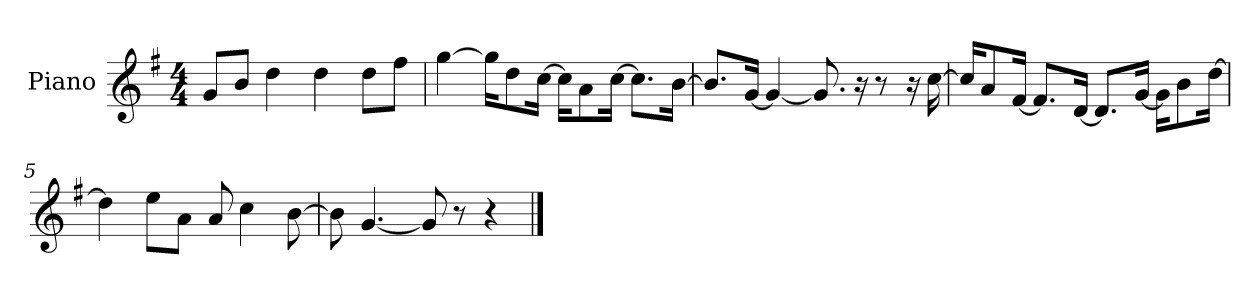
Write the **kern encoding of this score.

**kern
*part1
*staff1
*I"Piano
*I'P-no
*clefG2
*k[f#]
*M4/4
*MM90
=1
8g/L
8b/J
4dd\
4dd\
8dd\L
8ff#\J
=2
[4gg\
16gg\KL]
8dd\
[16cc\Jk
16cc\KL]
8a\
[16cc\Jk
8.cc\L]
[16b\Jk
=3
8.b/L]
[16g/Jk
4g/_
8.g/]
16r
8r
16r
[16cc\
=4
16cc/KL]
8a/
[16f#/Jk
8.f#/L]
[16d/Jk
8.d/L]
[16g/Jk
16g\KL]
8b\
[16dd\Jk
!!LO:LB:g=z
=5
4dd\]
8ee\L
8a\J
8a/
4cc\
[8b\
=6
8b\]
[4.g/
8g/]
8r
4r
==
*-
